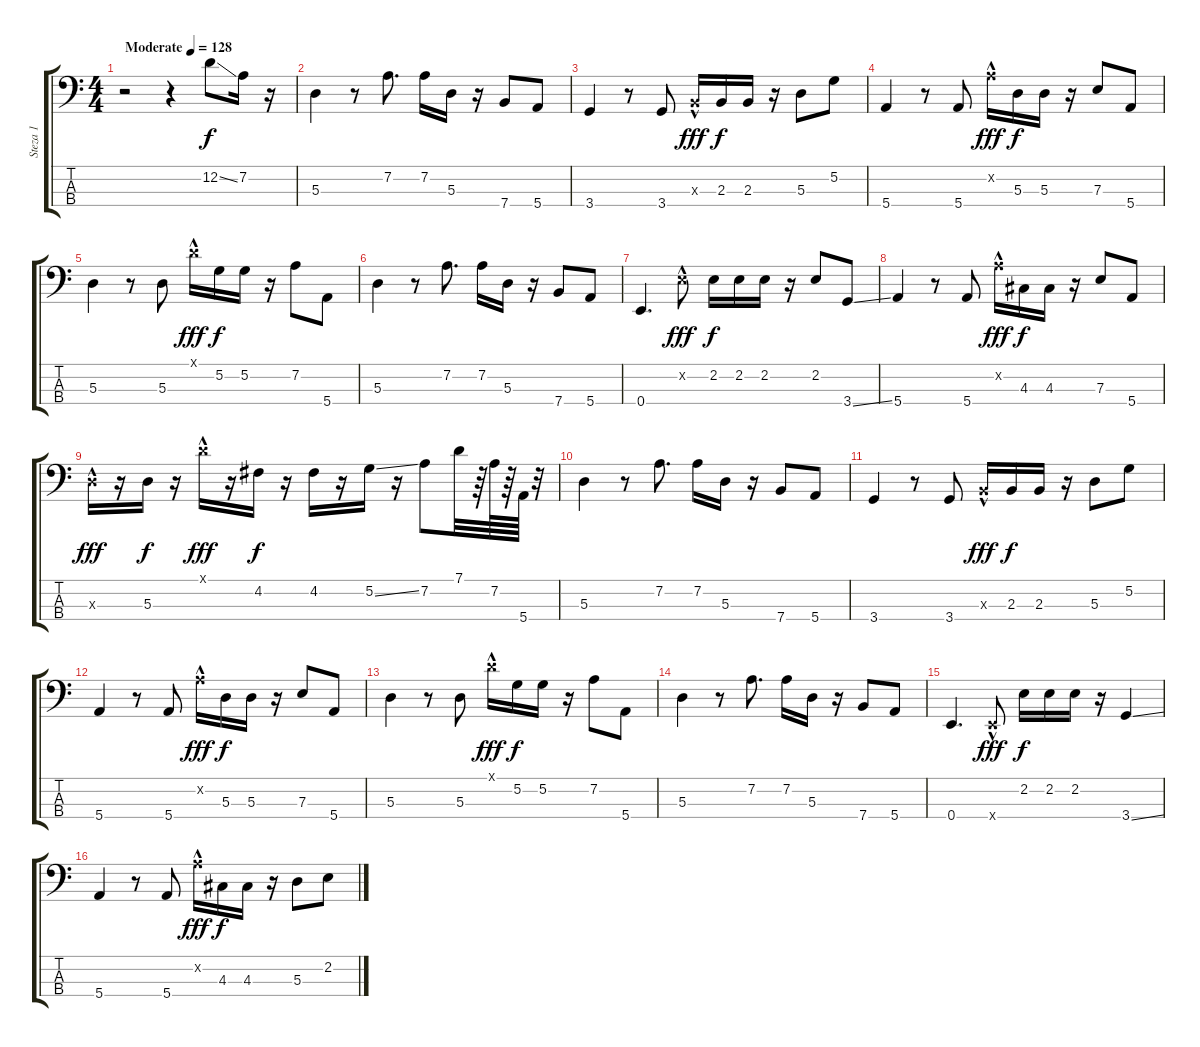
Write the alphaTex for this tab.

\track ("Steza 1" "Steza 1") {instrument electricbasspick}
\staff {score tabs}
\tuning (G2 D2 A1 E1) {hide}
\ts (4 4)
\tempo (128 "Moderate")
\clef f4
\ks c
r.2{dy f instrument electricbasspick} r.4 12.2{ss}.8 7.2.16 r.16 |
5.3.4 r.8 7.2.8{d} 7.2.16 5.3.16 r.16 7.4.8 5.4.8 |
3.4.4 r.8 3.4.8 2.3{hac x}.16{dy fff} 2.3.16{dy f} 2.3.16 r.16 5.3.8 5.2.8 |
5.4.4 r.8 5.4.8 7.2{hac x}.16{dy fff} 5.3.16{dy f} 5.3.16 r.16 7.3.8 5.4.8 |
5.3.4 r.8 5.3.8 7.1{hac x}.16{dy fff} 5.2.16{dy f} 5.2.16 r.16 7.2.8 5.4.8 |
5.3.4 r.8 7.2.8{d} 7.2.16 5.3.16 r.16 7.4.8 5.4.8 |
0.4.4{d} 2.2{hac x}.8{dy fff} 2.2.16{dy f} 2.2.16 2.2.16 r.16 2.2.8 3.4{ss}.8 |
5.4.4 r.8 5.4.8 7.2{hac x}.16{dy fff} 4.3.16{dy f} 4.3.16 r.16 7.3.8 5.4.8 |
5.3{hac x}.16{dy fff} r.16 5.3.16{dy f} r.16 7.1{hac x}.16{dy fff} r.16 4.2.16{dy f} r.16 4.2.16 r.16 5.2{ss}.16 r.16 7.2.8 7.1.32 r.64 7.2.64 r.64 5.4.64 r.32 |
5.3.4 r.8 7.2.8{d} 7.2.16 5.3.16 r.16 7.4.8 5.4.8 |
3.4.4 r.8 3.4.8 2.3{hac x}.16{dy fff} 2.3.16{dy f} 2.3.16 r.16 5.3.8 5.2.8 |
5.4.4 r.8 5.4.8 7.2{hac x}.16{dy fff} 5.3.16{dy f} 5.3.16 r.16 7.3.8 5.4.8 |
5.3.4 r.8 5.3.8 7.1{hac x}.16{dy fff} 5.2.16{dy f} 5.2.16 r.16 7.2.8 5.4.8 |
5.3.4 r.8 7.2.8{d} 7.2.16 5.3.16 r.16 7.4.8 5.4.8 |
0.4.4{d} 0.4{hac x}.8{dy fff} 2.2.16{dy f} 2.2.16 2.2.16 r.16 3.4{ss}.4 |
5.4.4 r.8 5.4.8 7.2{hac x}.16{dy fff} 4.3.16{dy f} 4.3.16 r.16 5.3.8 2.2.8
